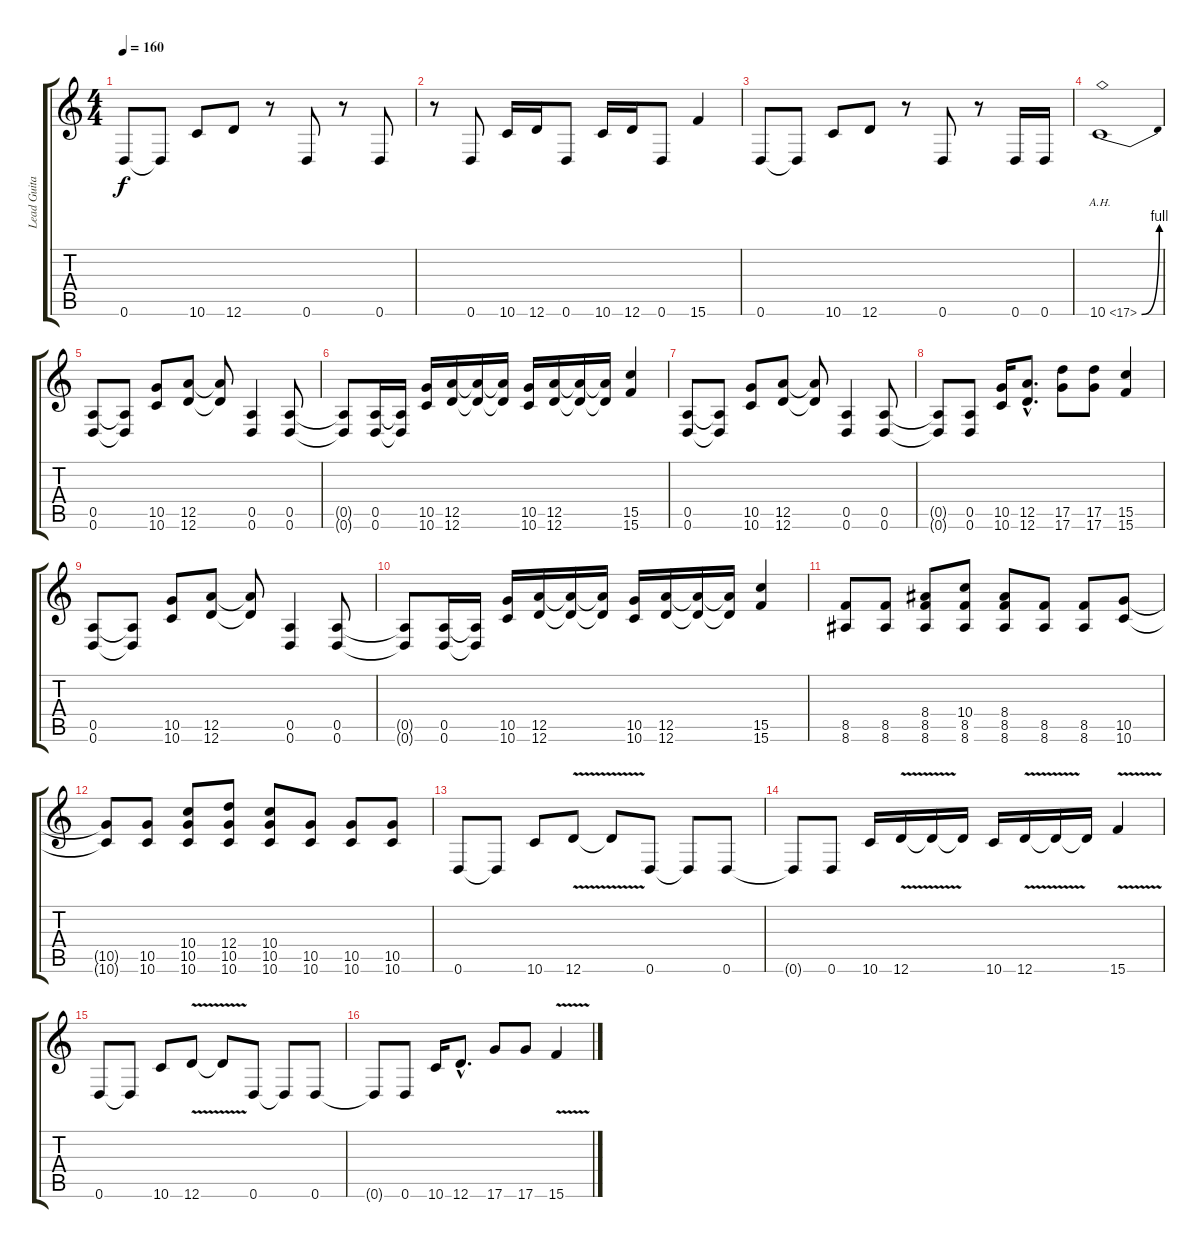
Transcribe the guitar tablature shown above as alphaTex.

\track ("Lead Guitar" "Lead Guita") {instrument distortionguitar}
\staff {score tabs}
\tuning (E4 B3 G3 D3 A2 D2) {hide}
\ts (4 4)
\tempo 160
\clef g2
\ks c
0.6.8{dy f instrument distortionguitar} 0.6{t}.8 10.6.8 12.6.8 r.8 0.6.8 r.8 0.6.8 |
r.8 0.6.8 10.6.16 12.6.16 0.6.8 10.6.16 12.6.16 0.6.8 15.6.4 |
0.6.8 0.6{t}.8 10.6.8 12.6.8 r.8 0.6.8 r.8 0.6.16 0.6.16 |
10.6{be (bend 0 0 60 4) ah 7}.1 |
(0.5 0.6).8 (0.5{t} 0.6{t}).8 (10.5 10.6).8 (12.5 12.6).8 (12.5{t} 12.6{t}).8 (0.5 0.6).4 (0.5 0.6).8 |
(0.5{t} 0.6{t}).8 (0.5 0.6).16 (0.5{t} 0.6{t}).16 (10.5 10.6).16 (12.5 12.6).16 (12.5{t} 12.6{t}).16 (12.5{t} 12.6{t}).16 (10.5 10.6).16 (12.5 12.6).16 (12.5{t} 12.6{t}).16 (12.5{t} 12.6{t}).16 (15.5 15.6).4 |
(0.5 0.6).8 (0.5{t} 0.6{t}).8 (10.5 10.6).8 (12.5 12.6).8 (12.5{t} 12.6{t}).8 (0.5 0.6).4 (0.5 0.6).8 |
(0.5{t} 0.6{t}).8 (0.5 0.6).8 (10.5 10.6).16 (12.5{hac} 12.6{hac}).8{d} (17.5 17.6).8 (17.5 17.6).8 (15.5 15.6).4 |
(0.5 0.6).8 (0.5{t} 0.6{t}).8 (10.5 10.6).8 (12.5 12.6).8 (12.5{t} 12.6{t}).8 (0.5 0.6).4 (0.5 0.6).8 |
(0.5{t} 0.6{t}).8 (0.5 0.6).16 (0.5{t} 0.6{t}).16 (10.5 10.6).16 (12.5 12.6).16 (12.5{t} 12.6{t}).16 (12.5{t} 12.6{t}).16 (10.5 10.6).16 (12.5 12.6).16 (12.5{t} 12.6{t}).16 (12.5{t} 12.6{t}).16 (15.5 15.6).4 |
(8.5 8.6).8 (8.5 8.6).8 (8.4 8.5 8.6).8 (10.4 8.5 8.6).8 (8.4 8.5 8.6).8 (8.5 8.6).8 (8.5 8.6).8 (10.5 10.6).8 |
(10.5{t} 10.6{t}).8 (10.5 10.6).8 (10.4 10.5 10.6).8 (12.4 10.5 10.6).8 (10.4 10.5 10.6).8 (10.5 10.6).8 (10.5 10.6).8 (10.5 10.6).8 |
0.6.8 0.6{t}.8 10.6.8 12.6{v}.8 12.6{t}.8 0.6.8 0.6{t}.8 0.6.8 |
0.6{t}.8 0.6.8 10.6.16 12.6{v}.16 12.6{t}.16 12.6{t}.16 10.6.16 12.6{v}.16 12.6{t}.16 12.6{t}.16 15.6{v}.4 |
0.6.8 0.6{t}.8 10.6.8 12.6{v}.8 12.6{t}.8 0.6.8 0.6{t}.8 0.6.8 |
0.6{t}.8 0.6.8 10.6.16 12.6{hac}.8{d} 17.6.8 17.6.8 15.6{v}.4
